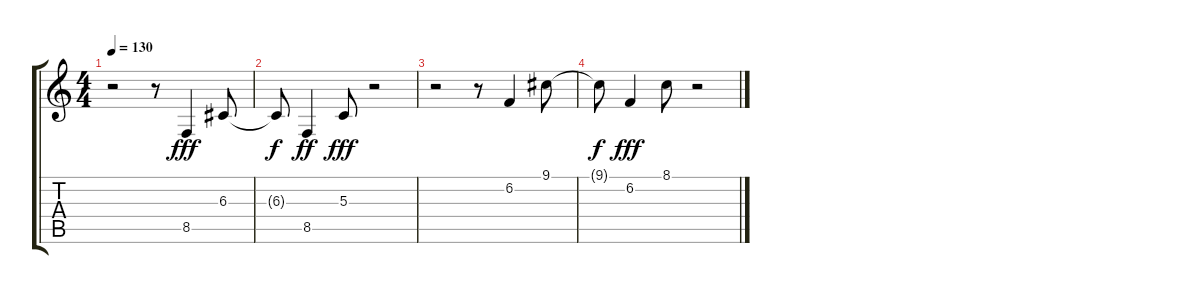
\track "" {instrument xylophone}
\staff {score tabs}
\tuning (E4 B3 G3 D3 A2 E2) {hide}
\ts (4 4)
\tempo 130
\clef g2
\ks c
r.2{dy fff} r.8 8.5.4 6.3.8 |
6.3{t}.8{dy f} 8.5.4{dy ff} 5.3.8{dy fff} r.2 |
r.2 r.8 6.2.4 9.1.8 |
9.1{t}.8{dy f} 6.2.4{dy fff} 8.1.8 r.2
